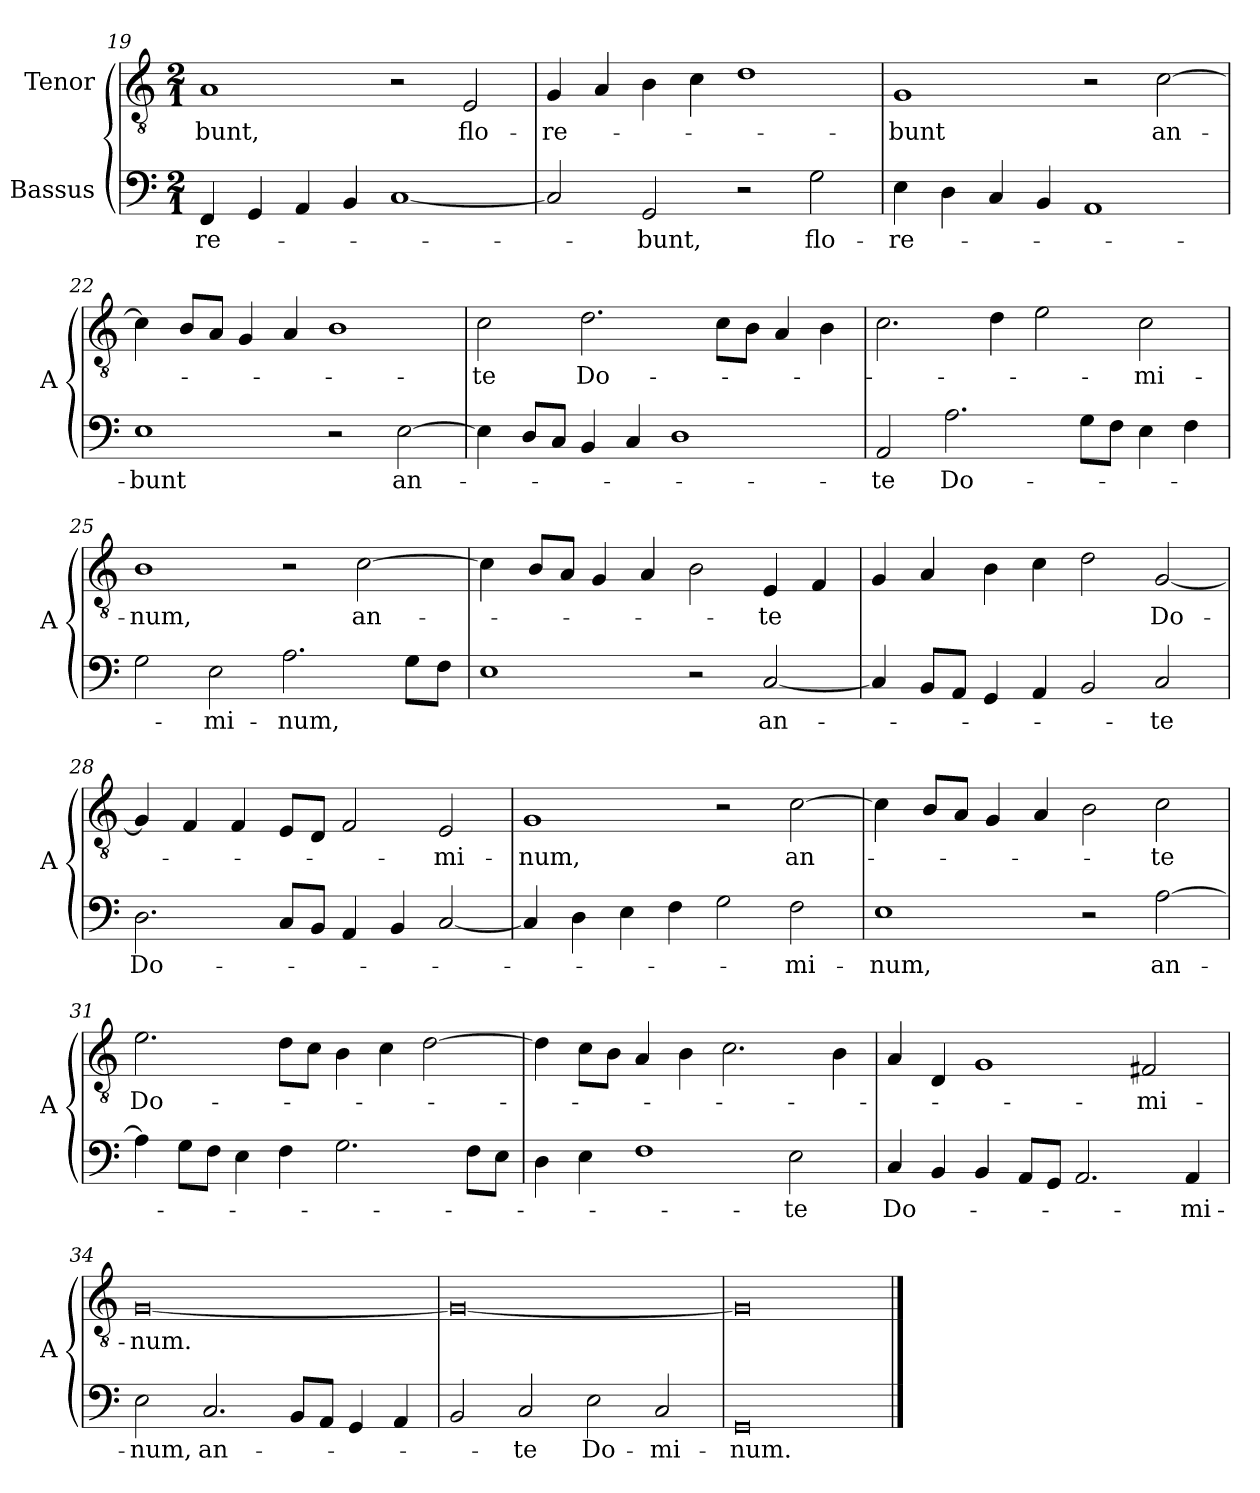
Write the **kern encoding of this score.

**kern	**text	**kern	**text
*part2	*part2	*part1	*part1
*staff2	*staff2	*staff1	*staff1
*I"Bassus	*	*I"Tenor	*
*I'A	*	*	*
*clefF4	*	*clefGv2	*
*k[]	*	*k[]	*
*G:mix	*	*G:mix	*
*M2/1	*	*M2/1	*
=19	=19	=19	=19
4FF	-re-	1A	-bunt,
4GG	.	.	.
4AA	.	.	.
4BB	.	.	.
[1C	.	2r	.
.	.	2E	flo-
=20	=20	=20	=20
2C]	.	4G	-re-
.	.	4A	.
2GG	-bunt,	4B	.
.	.	4c	.
2r	.	1d	.
2G	flo-	.	.
=21	=21	=21	=21
4E	-re-	1G	-bunt
4D	.	.	.
4C	.	.	.
4BB	.	.	.
1AA	.	2r	.
.	.	[2c	an-
=22	=22	=22	=22
1E	-bunt	4c]	.
.	.	8BL	.
.	.	8AJ	.
.	.	4G	.
.	.	4A	.
2r	.	1B	.
[2E	an-	.	.
=23	=23	=23	=23
4E]	.	2c	-te
8DL	.	.	.
8CJ	.	.	.
4BB	.	2.d	Do-
4C	.	.	.
1D	.	.	.
.	.	8cL	.
.	.	8BJ	.
.	.	4A	.
.	.	4B	.
=24	=24	=24	=24
2AA	-te	2.c	.
2.A	Do-	.	.
.	.	4d	.
.	.	2e	.
8GL	.	.	.
8FJ	.	.	.
4E	.	2c	-mi-
4F	.	.	.
=25	=25	=25	=25
2G	.	1B	-num,
2E	-mi-	.	.
2.A	-num,	2r	.
.	.	[2c	an-
8GL	.	.	.
8FJ	.	.	.
=26	=26	=26	=26
1E	.	4c]	.
.	.	8BL	.
.	.	8AJ	.
.	.	4G	.
.	.	4A	.
2r	.	2B	.
[2C	an-	4E	-te
.	.	4F	.
=27	=27	=27	=27
4C]	.	4G	.
8BBL	.	4A	.
8AAJ	.	.	.
4GG	.	4B	.
4AA	.	4c	.
2BB	.	2d	.
2C	-te	[2G	Do-
=28	=28	=28	=28
2.D	Do-	4G]	.
.	.	4F	.
.	.	4F	.
8CL	.	8EL	.
8BBJ	.	8DJ	.
4AA	.	2F	.
4BB	.	.	.
[2C	.	2E	-mi-
=29	=29	=29	=29
4C]	.	1G	-num,
4D	.	.	.
4E	.	.	.
4F	.	.	.
2G	.	2r	.
2F	-mi-	[2c	an-
=30	=30	=30	=30
1E	-num,	4c]	.
.	.	8BL	.
.	.	8AJ	.
.	.	4G	.
.	.	4A	.
2r	.	2B	.
[2A	an-	2c	-te
=31	=31	=31	=31
4A]	.	2.e	Do-
8GL	.	.	.
8FJ	.	.	.
4E	.	.	.
4F	.	8dL	.
.	.	8cJ	.
2.G	.	4B	.
.	.	4c	.
.	.	[2d	.
8FL	.	.	.
8EJ	.	.	.
=32	=32	=32	=32
4D	.	4d]	.
4E	.	8cL	.
.	.	8BJ	.
1F	.	4A	.
.	.	4B	.
.	.	2.c	.
2E	-te	.	.
.	.	4B	.
=33	=33	=33	=33
4C	Do-	4A	.
4BB	.	4D	.
4BB	.	1G	.
8AAL	.	.	.
8GGJ	.	.	.
2.AA	.	.	.
.	.	2F#X	-mi-
4AA	-mi-	.	.
=34	=34	=34	=34
2E	-num,	[0G	-num.
2.C	an-	.	.
8BBL	.	.	.
8AAJ	.	.	.
4GG	.	.	.
4AA	.	.	.
=35	=35	=35	=35
2BB	.	0G_	.
2C	-te	.	.
2E	Do-	.	.
2C	-mi-	.	.
=36	=36	=36	=36
0GG	-num.	0G]	.
==	==	==	==
*-	*-	*-	*-
